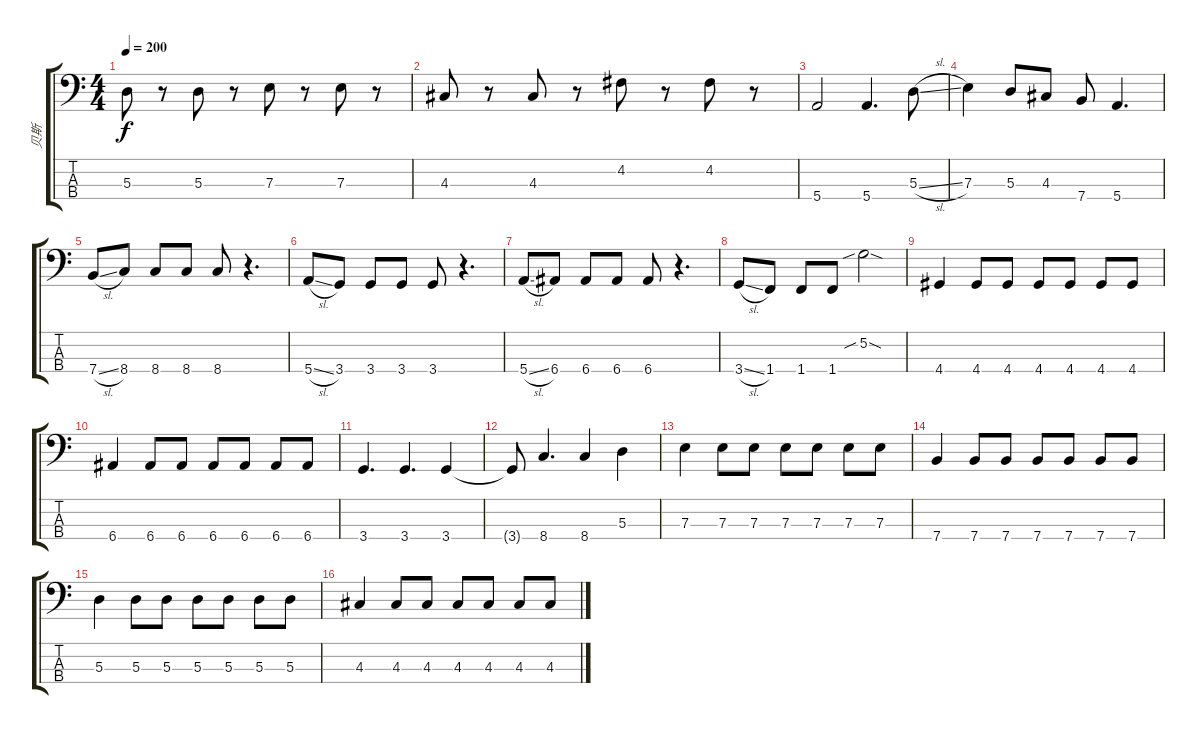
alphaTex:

\track ("贝斯" "贝斯") {instrument electricbassfinger}
\staff {score tabs}
\tuning (G2 D2 A1 E1) {hide}
\ts (4 4)
\tempo 200
\clef f4
\ks c
5.3.8{dy f} r.8 5.3.8 r.8 7.3.8 r.8 7.3.8 r.8 |
4.3.8 r.8 4.3.8 r.8 4.2.8 r.8 4.2.8 r.8 |
5.4.2 5.4.4{d} 5.3{sl}.8 |
7.3.4 5.3.8 4.3.8 7.4.8 5.4.4{d} |
7.4{sl}.8 8.4.8 8.4.8 8.4.8 8.4.8 r.4{d} |
5.4{sl}.8 3.4.8 3.4.8 3.4.8 3.4.8 r.4{d} |
5.4{sl}.8 6.4.8 6.4.8 6.4.8 6.4.8 r.4{d} |
3.4{sl}.8 1.4.8 1.4.8 1.4.8 5.2{sib sod}.2 |
4.4.4 4.4.8 4.4.8 4.4.8 4.4.8 4.4.8 4.4.8 |
6.4.4 6.4.8 6.4.8 6.4.8 6.4.8 6.4.8 6.4.8 |
3.4.4{d} 3.4.4{d} 3.4.4 |
3.4{t}.8 8.4.4{d} 8.4.4 5.3.4 |
7.3.4 7.3.8 7.3.8 7.3.8 7.3.8 7.3.8 7.3.8 |
7.4.4 7.4.8 7.4.8 7.4.8 7.4.8 7.4.8 7.4.8 |
5.3.4 5.3.8 5.3.8 5.3.8 5.3.8 5.3.8 5.3.8 |
4.3.4 4.3.8 4.3.8 4.3.8 4.3.8 4.3.8 4.3.8
